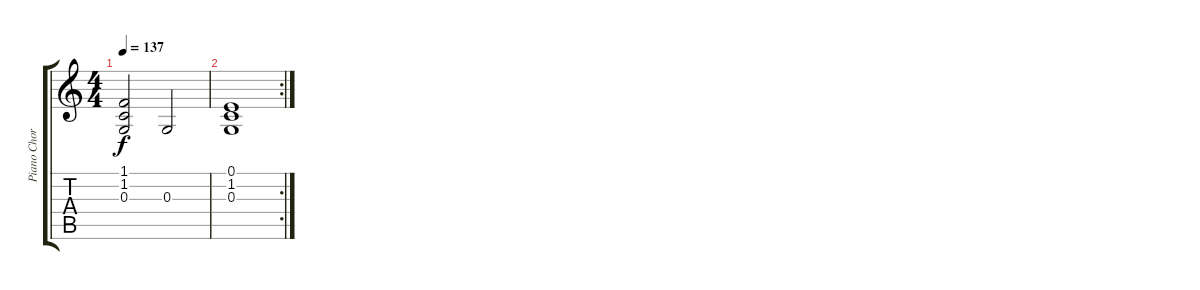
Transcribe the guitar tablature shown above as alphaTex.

\track ("Piano Chords" "Piano Chor") {instrument acousticgrandpiano}
\staff {score tabs}
\tuning (E4 B3 G3 D3 A2 E2) {hide}
\ts (4 4)
\tempo 137
\clef g2
\ks c
(1.1 1.2 0.3).2{dy f} 0.3.2 |
\rc 2
(0.1 1.2 0.3).1
